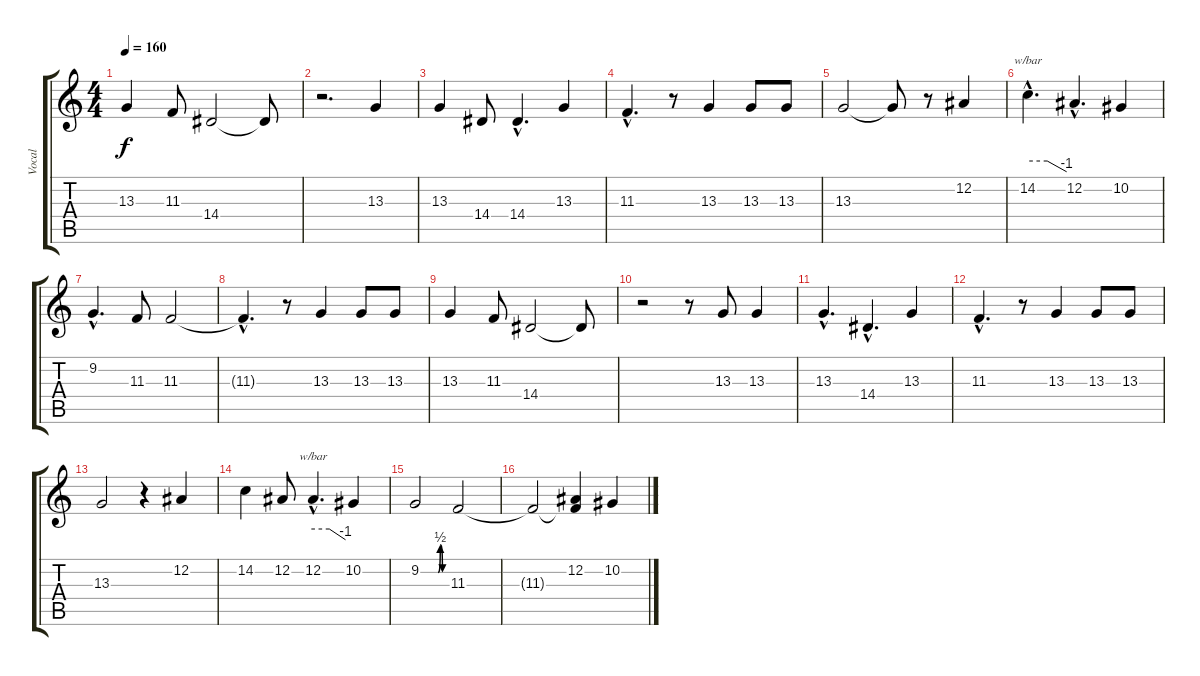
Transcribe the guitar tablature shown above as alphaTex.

\track ("Vocal" "Vocal") {instrument viola}
\staff {score tabs}
\tuning (Eb4 Bb3 Gb3 Db3 Ab2 Eb2) {hide}
\ts (4 4)
\tempo 160
\clef g2
\ks c
13.3.4{dy f} 11.3.8 14.4.2 14.4{t}.8 |
r.2{d} 13.3.4 |
13.3.4 14.4.8 14.4{hac}.4{d} 13.3.4 |
11.3{hac}.4{d} r.8 13.3.4 13.3.8 13.3.8 |
13.3.2 13.3{t}.8 r.8 12.2.4 |
14.2{hac}.4{d tbe (custom default 0 0 30 0 60 -4)} 12.2{hac}.4{d} 10.2.4 |
9.2{hac}.4{d} 11.3.8 11.3.2 |
11.3{hac t}.4{d} r.8 13.3.4 13.3.8 13.3.8 |
13.3.4 11.3.8 14.4.2 14.4{t}.8 |
r.2 r.8 13.3.8 13.3.4 |
13.3{hac}.4{d} 14.4{hac}.4{d} 13.3.4 |
11.3{hac}.4{d} r.8 13.3.4 13.3.8 13.3.8 |
13.3.2 r.4 12.2.4 |
14.2.4 12.2.8 12.2{hac}.4{d tbe (custom default 0 0 30 0 60 -4)} 10.2.4 |
9.2{be (custom 0 0 40 0 45 2 50 0 60 0)}.2 11.3.2 |
11.3{t}.2 (12.2 11.3{t}).4 10.2.4
